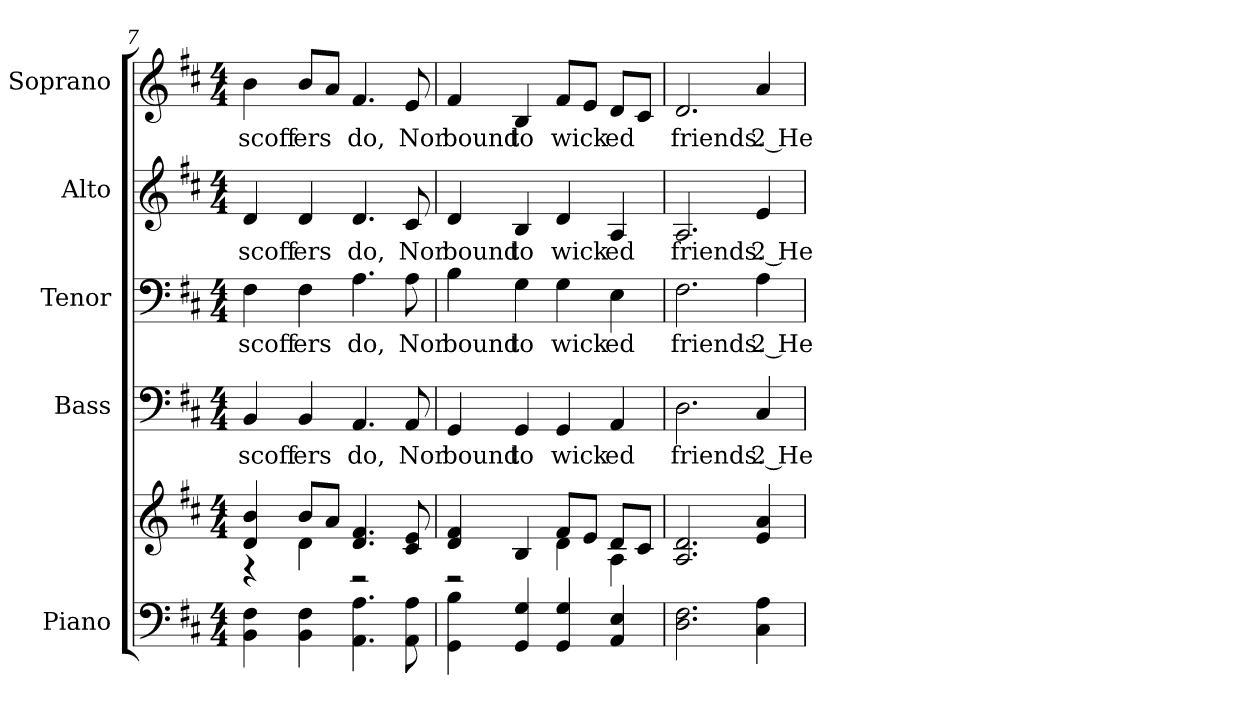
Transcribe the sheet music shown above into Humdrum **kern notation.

**kern	**kern	**kern	**text	**kern	**text	**kern	**text	**kern	**text
*part5	*part5	*part4	*part4	*part3	*part3	*part2	*part2	*part1	*part1
*staff6	*staff5	*staff4	*staff4	*staff3	*staff3	*staff2	*staff2	*staff1	*staff1
*I"Piano	*	*I"Bass	*	*I"Tenor	*	*I"Alto	*	*I"Soprano	*
*I'Pno.	*	*I'B.	*	*	*	*I'A.	*	*I'S.	*
*clefF4	*clefG2	*clefF4	*	*clefF4	*	*clefG2	*	*clefG2	*
*k[f#c#]	*k[f#c#]	*k[f#c#]	*	*k[f#c#]	*	*k[f#c#]	*	*k[f#c#]	*
*D:	*D:	*D:	*	*D:	*	*D:	*	*D:	*
*M4/4	*M4/4	*M4/4	*	*M4/4	*	*M4/4	*	*M4/4	*
=7	=7	=7	=7	=7	=7	=7	=7	=7	=7
*	*^	*	*	*	*	*	*	*	*
!	!	!	!	!LO:LY:b:color=#000000	!	!	!	!	!	!
!	!	!	!	!	!	!LO:LY:b:color=#000000	!	!	!	!
!	!	!	!	!	!	!	!	!LO:LY:b:color=#000000	!	!
!	!	!	!	!	!	!	!	!	!	!LO:LY:b:color=#000000
4BBi\ 4F#i	4di/ 4bi	4r	4BBi/	scoff	4F#i\	scoff	4di/	scoff	4bi\	scoff
!	!	!	!	!LO:LY:b:color=#000000	!	!	!	!	!	!
!	!	!	!	!	!	!LO:LY:b:color=#000000	!	!	!	!
!	!	!	!	!	!	!	!	!LO:LY:b:color=#000000	!	!
!	!	!	!	!	!	!	!	!	!	!LO:LY:b:color=#000000
4BBi\ 4F#i	8bi/L	4di\	4BBi/	ers	4F#i\	ers	4di/	ers	8bi/L	ers
.	8ai/J	.	.	.	.	.	.	.	8ai/J	.
!	!	!	!	!LO:LY:b:color=#000000	!	!	!	!	!	!
!	!	!	!	!	!	!LO:LY:b:color=#000000	!	!	!	!
!	!	!	!	!	!	!	!	!LO:LY:b:color=#000000	!	!
!	!	!	!	!	!	!	!	!	!	!LO:LY:b:color=#000000
4.AAi\ 4.Ai	4.di/ 4.f#i	2r	4.AAi/	do,	4.Ai\	do,	4.di/	do,	4.f#i/	do,
!	!	!	!	!LO:LY:b:color=#000000	!	!	!	!	!	!
!	!	!	!	!	!	!LO:LY:b:color=#000000	!	!	!	!
!	!	!	!	!	!	!	!	!LO:LY:b:color=#000000	!	!
!	!	!	!	!	!	!	!	!	!	!LO:LY:b:color=#000000
8AAi\ 8Ai	8c#i/ 8ei	.	8AAi/	Nor	8Ai\	Nor	8c#i/	Nor	8ei/	Nor
=8	=8	=8	=8	=8	=8	=8	=8	=8	=8	=8
!	!	!	!	!LO:LY:b:color=#000000	!	!	!	!	!	!
!	!	!	!	!	!	!LO:LY:b:color=#000000	!	!	!	!
!	!	!	!	!	!	!	!	!LO:LY:b:color=#000000	!	!
!	!	!	!	!	!	!	!	!	!	!LO:LY:b:color=#000000
4GGi\ 4Bi	4di/ 4f#i	2r	4GGi/	bound	4Bi\	bound	4di/	bound	4f#i/	bound
!	!	!	!	!LO:LY:b:color=#000000	!	!	!	!	!	!
!	!	!	!	!	!	!LO:LY:b:color=#000000	!	!	!	!
!	!	!	!	!	!	!	!	!LO:LY:b:color=#000000	!	!
!	!	!	!	!	!	!	!	!	!	!LO:LY:b:color=#000000
4GGi/ 4Gi	4Bi/	.	4GGi/	to	4Gi\	to	4Bi/	to	4Bi/	to
!	!	!	!	!LO:LY:b:color=#000000	!	!	!	!	!	!
!	!	!	!	!	!	!LO:LY:b:color=#000000	!	!	!	!
!	!	!	!	!	!	!	!	!LO:LY:b:color=#000000	!	!
!	!	!	!	!	!	!	!	!	!	!LO:LY:b:color=#000000
4GGi/ 4Gi	8f#i/L	4di\	4GGi/	wick	4Gi\	wick	4di/	wick	8f#i/L	wick
.	8ei/J	.	.	.	.	.	.	.	8ei/J	.
!	!	!	!	!LO:LY:b:color=#000000	!	!	!	!	!	!
!	!	!	!	!	!	!LO:LY:b:color=#000000	!	!	!	!
!	!	!	!	!	!	!	!	!LO:LY:b:color=#000000	!	!
!	!	!	!	!	!	!	!	!	!	!LO:LY:b:color=#000000
4AAi/ 4Ei	8di/L	4Ai\	4AAi/	ed	4Ei\	ed	4Ai/	ed	8di/L	ed
.	8c#i/J	.	.	.	.	.	.	.	8c#i/J	.
*	*v	*v	*	*	*	*	*	*	*	*
!!LO:PB:g=z
=9	=9	=9	=9	=9	=9	=9	=9	=9	=9
!	!	!	!LO:LY:b:color=#000000	!	!	!	!	!	!
!	!	!	!	!	!LO:LY:b:color=#000000	!	!	!	!
!	!	!	!	!	!	!	!LO:LY:b:color=#000000	!	!
!	!	!	!	!	!	!	!	!	!LO:LY:b:color=#000000
2.Di\ 2.F#i	2.Ai/ 2.di	2.Di\	friends.	2.F#i\	friends.	2.Ai/	friends.	2.di/	friends.
!	!	!	!LO:LY:b:color=#000000	!	!	!	!	!	!
!	!	!	!	!	!LO:LY:b:color=#000000	!	!	!	!
!	!	!	!	!	!	!	!LO:LY:b:color=#000000	!	!
!	!	!	!	!	!	!	!	!	!LO:LY:b:color=#000000
4C#i\ 4Ai	4ei/ 4ai	4C#i/	2 He	4Ai\	2 He	4ei/	2 He	4ai/	2 He
=	=	=	=	=	=	=	=	=	=
*-	*-	*-	*-	*-	*-	*-	*-	*-	*-
